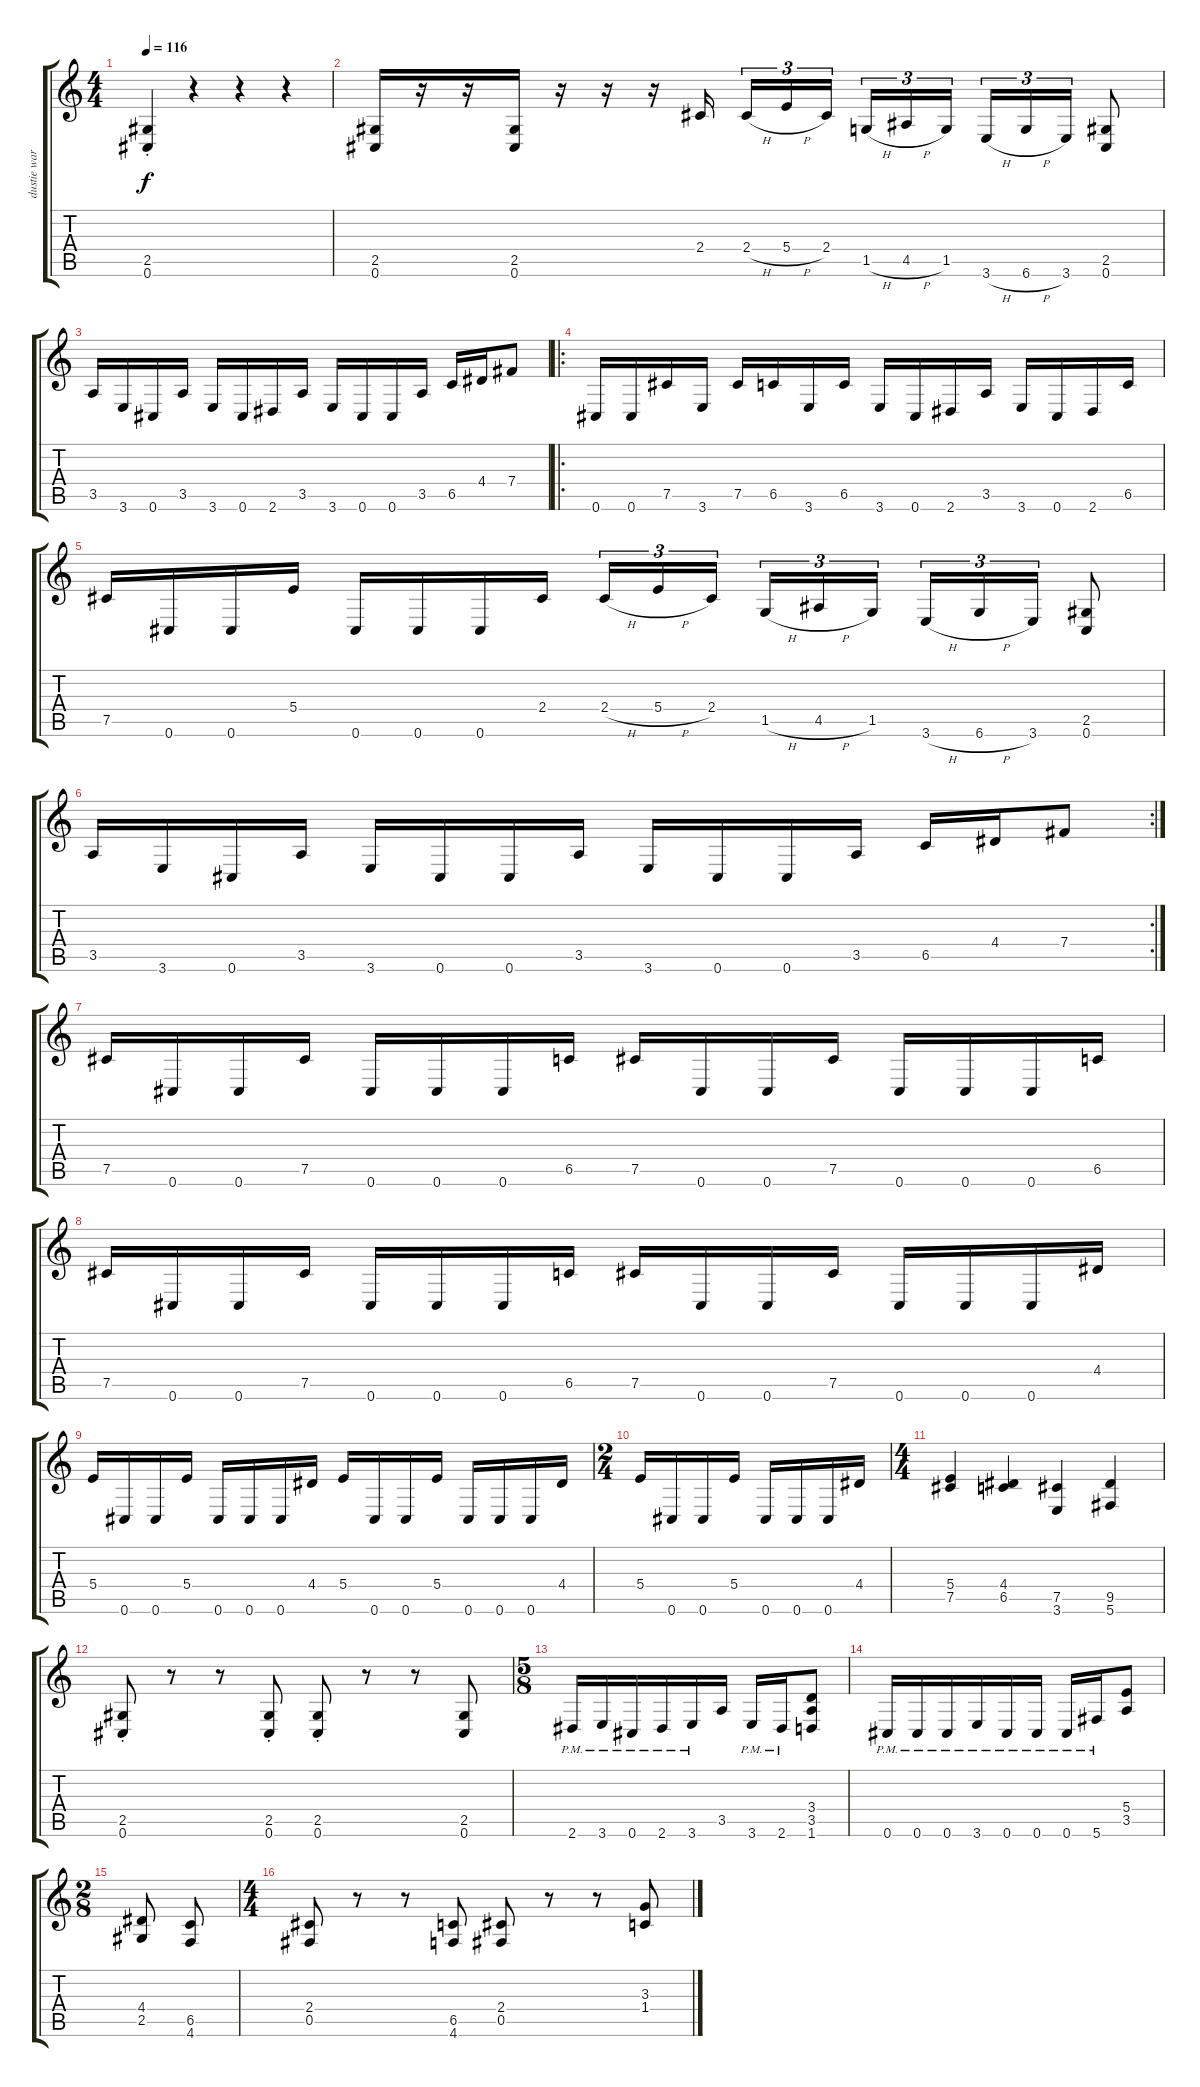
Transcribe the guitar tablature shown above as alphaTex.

\track ("dustie waring" "dustie war") {instrument distortionguitar}
\staff {score tabs}
\tuning (Db4 Ab3 E3 B2 Gb2 Db2) {hide}
\ts (4 4)
\tempo 116
\clef g2
\ks c
(2.5{st} 0.6{st}).4{dy f balance 13 instrument distortionguitar} r.4 r.4 r.4 |
(2.5 0.6).16 r.16 r.16 (2.5 0.6).16 r.16 r.16 r.16 2.4.16 2.4{h}.16{tu (3 2)} 5.4{h}.16{tu (3 2)} 2.4.16{tu (3 2) beam splitsecondary} 1.5{h}.16{tu (3 2)} 4.5{h}.16{tu (3 2)} 1.5.16{tu (3 2)} 3.6{h}.16{tu (3 2)} 6.6{h}.16{tu (3 2)} 3.6.16{tu (3 2)} (2.5 0.6).8 |
3.5.16 3.6.16 0.6.16 3.5.16 3.6.16 0.6.16 2.6.16 3.5.16 3.6.16 0.6.16 0.6.16 3.5.16 6.5.16 4.4.16 7.4.8 |
\ro
0.6.16{balance 8} 0.6.16 7.5.16 3.6.16 7.5.16 6.5.16 3.6.16 6.5.16 3.6.16 0.6.16 2.6.16 3.5.16 3.6.16 0.6.16 2.6.16 6.5.16 |
7.5.16 0.6.16 0.6.16 5.4.16 0.6.16 0.6.16 0.6.16 2.4.16 2.4{h}.16{tu (3 2)} 5.4{h}.16{tu (3 2)} 2.4.16{tu (3 2) beam splitsecondary} 1.5{h}.16{tu (3 2)} 4.5{h}.16{tu (3 2)} 1.5.16{tu (3 2)} 3.6{h}.16{tu (3 2)} 6.6{h}.16{tu (3 2)} 3.6.16{tu (3 2)} (2.5 0.6).8 |
\rc 2
3.5.16 3.6.16 0.6.16 3.5.16 3.6.16 0.6.16 0.6.16 3.5.16 3.6.16 0.6.16 0.6.16 3.5.16 6.5.16 4.4.16 7.4.8 |
7.5.16 0.6.16 0.6.16 7.5.16 0.6.16 0.6.16 0.6.16 6.5.16 7.5.16 0.6.16 0.6.16 7.5.16 0.6.16 0.6.16 0.6.16 6.5.16 |
7.5.16 0.6.16 0.6.16 7.5.16 0.6.16 0.6.16 0.6.16 6.5.16 7.5.16 0.6.16 0.6.16 7.5.16 0.6.16 0.6.16 0.6.16 4.4.16 |
5.4.16 0.6.16 0.6.16 5.4.16 0.6.16 0.6.16 0.6.16 4.4.16 5.4.16 0.6.16 0.6.16 5.4.16 0.6.16 0.6.16 0.6.16 4.4.16 |
\ts (2 4)
5.4.16 0.6.16 0.6.16 5.4.16 0.6.16 0.6.16 0.6.16 4.4.16 |
\ts (4 4)
(5.4 7.5).4 (4.4 6.5).4 (7.5 3.6).4 (9.5 5.6).4 |
(2.5{st} 0.6{st}).8 r.8 r.8 (2.5{st} 0.6{st}).8 (2.5{st} 0.6{st}).8 r.8 r.8 (2.5 0.6).8 |
\ts (5 8)
2.6{pm}.16 3.6{pm}.16 0.6{pm}.16 2.6{pm}.16 3.6{pm}.16 3.5.16 3.6{pm}.16 2.6{pm}.16 (3.4 3.5 1.6).8 |
0.6{pm}.16 0.6{pm}.16 0.6{pm}.16 3.6{pm}.16 0.6{pm}.16 0.6{pm}.16 0.6{pm}.16 5.6{pm}.16 (5.4 3.5).8 |
\ts (2 8)
(4.4 2.5).8 (6.5 4.6).8 |
\ts (4 4)
(2.4 0.5).8 r.8 r.8 (6.5 4.6).8 (2.4 0.5).8 r.8 r.8 (3.3 1.4).8
